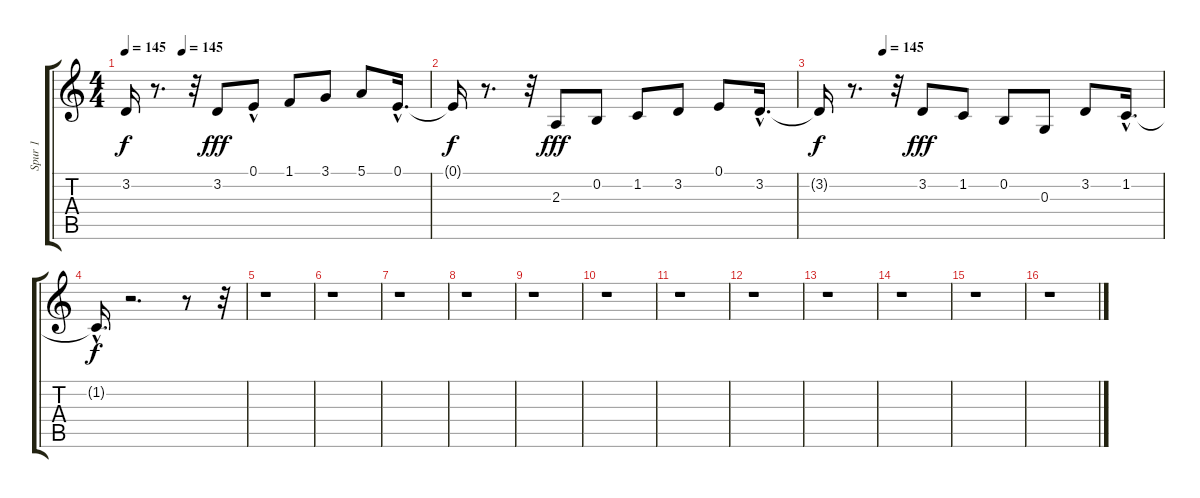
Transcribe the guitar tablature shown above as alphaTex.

\track ("Spur 1" "Spur 1") {instrument synthbrass1}
\staff {score tabs}
\tuning (E4 B3 G3 D3 A2 E2) {hide}
\ts (4 4)
\tempo 145
\tempo (145 0.1875)
\clef g2
\ks c
3.2{t}.16{dy f} r.8{d} r.32 3.2.8{dy fff} 0.1{hac}.8 1.1.8 3.1.8 5.1.8 0.1{hac}.16{d} |
0.1{t}.16{dy f} r.8{d} r.32 2.3.8{dy fff} 0.2.8 1.2.8 3.2.8 0.1.8 3.2{hac}.16{d} |
\tempo (145 0.1875)
3.2{t}.16{dy f} r.8{d} r.32 3.2.8{dy fff} 1.2.8 0.2.8 0.3.8 3.2.8 1.2{hac}.16{d} |
1.2{hac t}.16{d dy f} r.2{d} r.8 r.32 |
r.1 |
r.1 |
r.1 |
r.1 |
r.1 |
r.1 |
r.1 |
r.1 |
r.1 |
r.1 |
r.1 |
r.1
